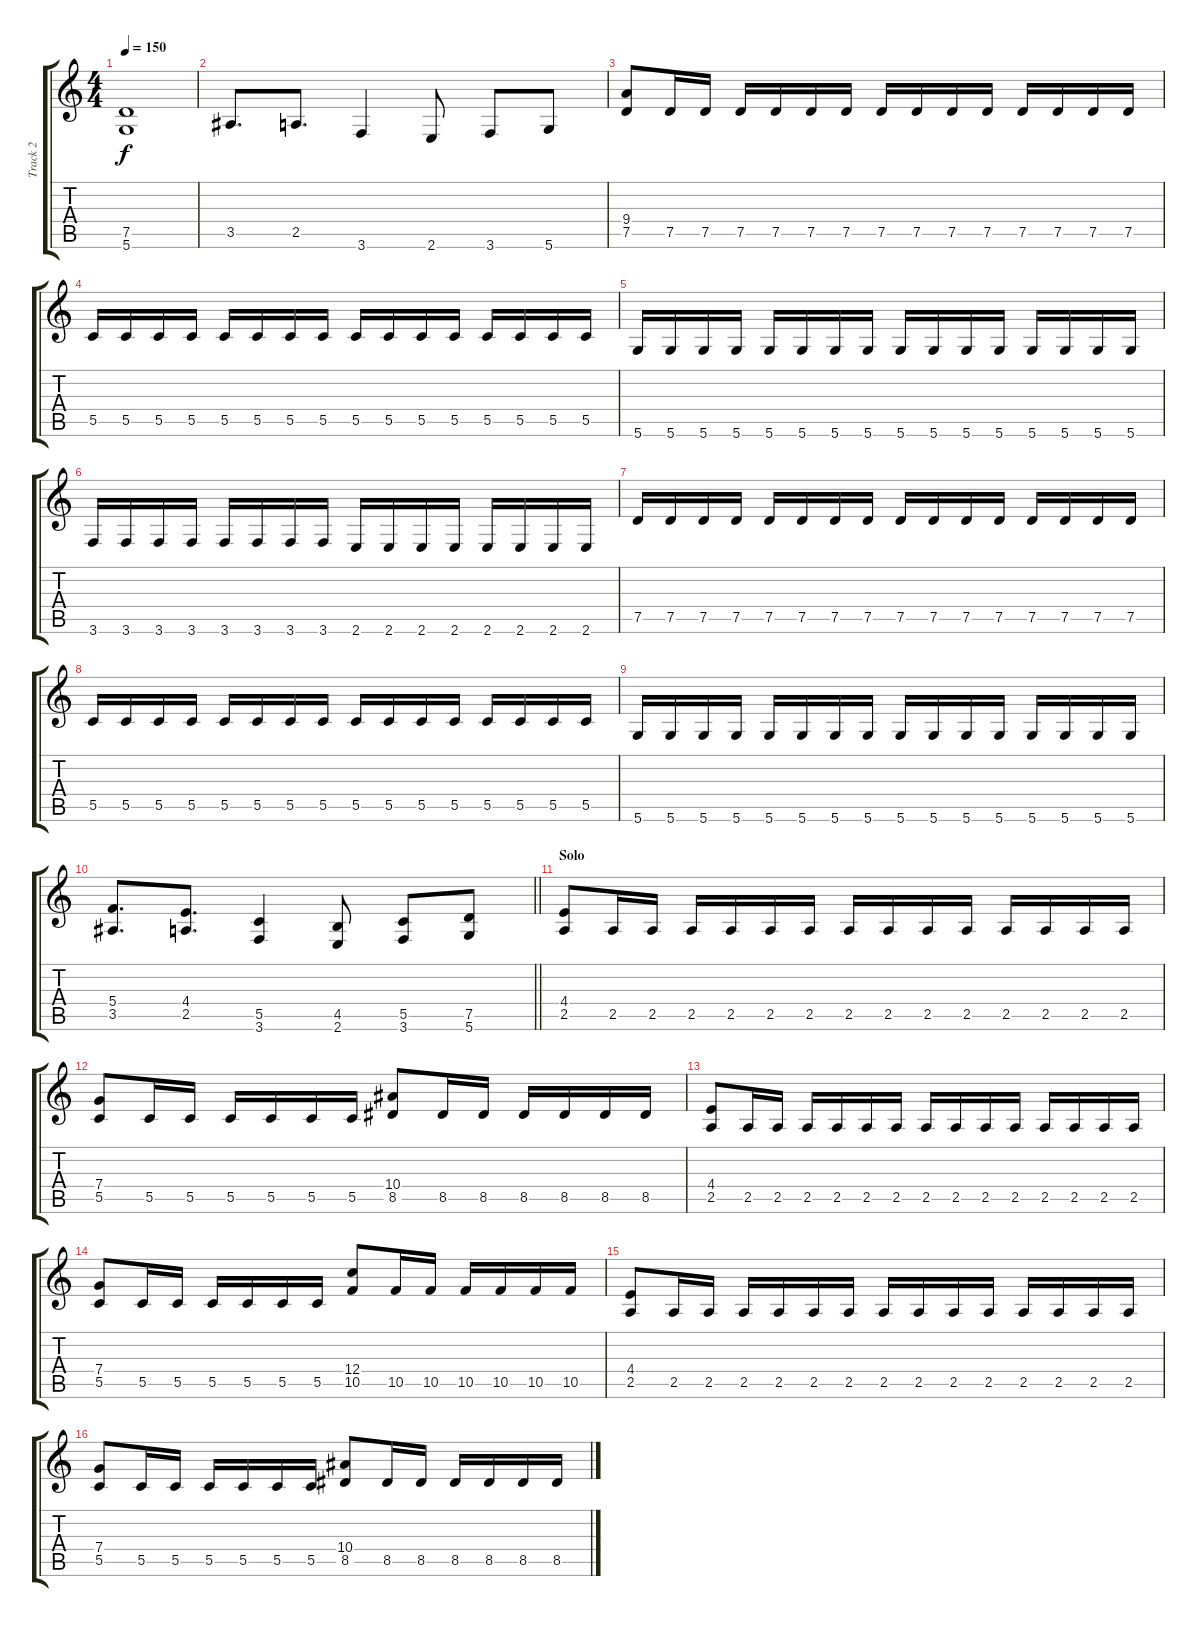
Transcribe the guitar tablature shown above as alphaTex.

\track ("Track 2" "Track 2") {instrument distortionguitar}
\staff {score tabs}
\tuning (D4 A3 F3 C3 G2 D2) {hide}
\ts (4 4)
\tempo 150
\clef g2
\ks c
(7.5 5.6).1{dy f} |
3.5.8{d} 2.5.8{d} 3.6.4 2.6.8 3.6.8 5.6.8 |
(9.4 7.5).8 7.5.16 7.5.16 7.5.16 7.5.16 7.5.16 7.5.16 7.5.16 7.5.16 7.5.16 7.5.16 7.5.16 7.5.16 7.5.16 7.5.16 |
5.5.16 5.5.16 5.5.16 5.5.16 5.5.16 5.5.16 5.5.16 5.5.16 5.5.16 5.5.16 5.5.16 5.5.16 5.5.16 5.5.16 5.5.16 5.5.16 |
5.6.16 5.6.16 5.6.16 5.6.16 5.6.16 5.6.16 5.6.16 5.6.16 5.6.16 5.6.16 5.6.16 5.6.16 5.6.16 5.6.16 5.6.16 5.6.16 |
3.6.16 3.6.16 3.6.16 3.6.16 3.6.16 3.6.16 3.6.16 3.6.16 2.6.16 2.6.16 2.6.16 2.6.16 2.6.16 2.6.16 2.6.16 2.6.16 |
7.5.16 7.5.16 7.5.16 7.5.16 7.5.16 7.5.16 7.5.16 7.5.16 7.5.16 7.5.16 7.5.16 7.5.16 7.5.16 7.5.16 7.5.16 7.5.16 |
5.5.16 5.5.16 5.5.16 5.5.16 5.5.16 5.5.16 5.5.16 5.5.16 5.5.16 5.5.16 5.5.16 5.5.16 5.5.16 5.5.16 5.5.16 5.5.16 |
5.6.16 5.6.16 5.6.16 5.6.16 5.6.16 5.6.16 5.6.16 5.6.16 5.6.16 5.6.16 5.6.16 5.6.16 5.6.16 5.6.16 5.6.16 5.6.16 |
\barLineRight lightlight
(5.4 3.5).8{d} (4.4 2.5).8{d} (5.5 3.6).4 (4.5 2.6).8 (5.5 3.6).8 (7.5 5.6).8 |
\section ("" "Solo")
(4.4 2.5).8 2.5.16 2.5.16 2.5.16 2.5.16 2.5.16 2.5.16 2.5.16 2.5.16 2.5.16 2.5.16 2.5.16 2.5.16 2.5.16 2.5.16 |
(7.4 5.5).8 5.5.16 5.5.16 5.5.16 5.5.16 5.5.16 5.5.16 (10.4 8.5).8 8.5.16 8.5.16 8.5.16 8.5.16 8.5.16 8.5.16 |
(4.4 2.5).8 2.5.16 2.5.16 2.5.16 2.5.16 2.5.16 2.5.16 2.5.16 2.5.16 2.5.16 2.5.16 2.5.16 2.5.16 2.5.16 2.5.16 |
(7.4 5.5).8 5.5.16 5.5.16 5.5.16 5.5.16 5.5.16 5.5.16 (12.4 10.5).8 10.5.16 10.5.16 10.5.16 10.5.16 10.5.16 10.5.16 |
(4.4 2.5).8 2.5.16 2.5.16 2.5.16 2.5.16 2.5.16 2.5.16 2.5.16 2.5.16 2.5.16 2.5.16 2.5.16 2.5.16 2.5.16 2.5.16 |
(7.4 5.5).8 5.5.16 5.5.16 5.5.16 5.5.16 5.5.16 5.5.16 (10.4 8.5).8 8.5.16 8.5.16 8.5.16 8.5.16 8.5.16 8.5.16
